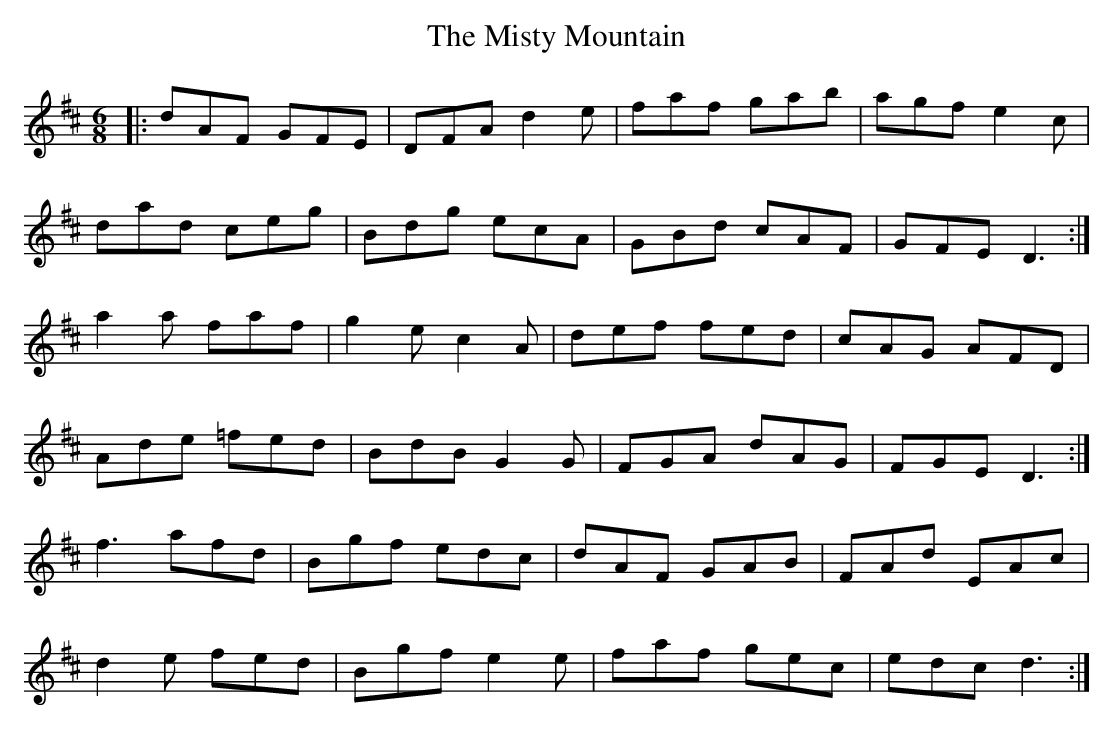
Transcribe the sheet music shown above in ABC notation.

X:1
T: The Misty Mountain
M: 6/8
L: 1/8
K: Dmaj
|:dAF GFE|DFA d2e|faf gab|agf e2c|
dad ceg|Bdg ecA|GBd cAF|GFE D3:|
a2a faf|g2e c2A|def fed|cAG AFD|
Ade =fed|BdB G2G|FGA dAG|FGE D3:|
f3 afd|Bgf edc|dAF GAB|FAd EAc|
d2e fed|Bgf e2e|faf gec|edc d3:|
